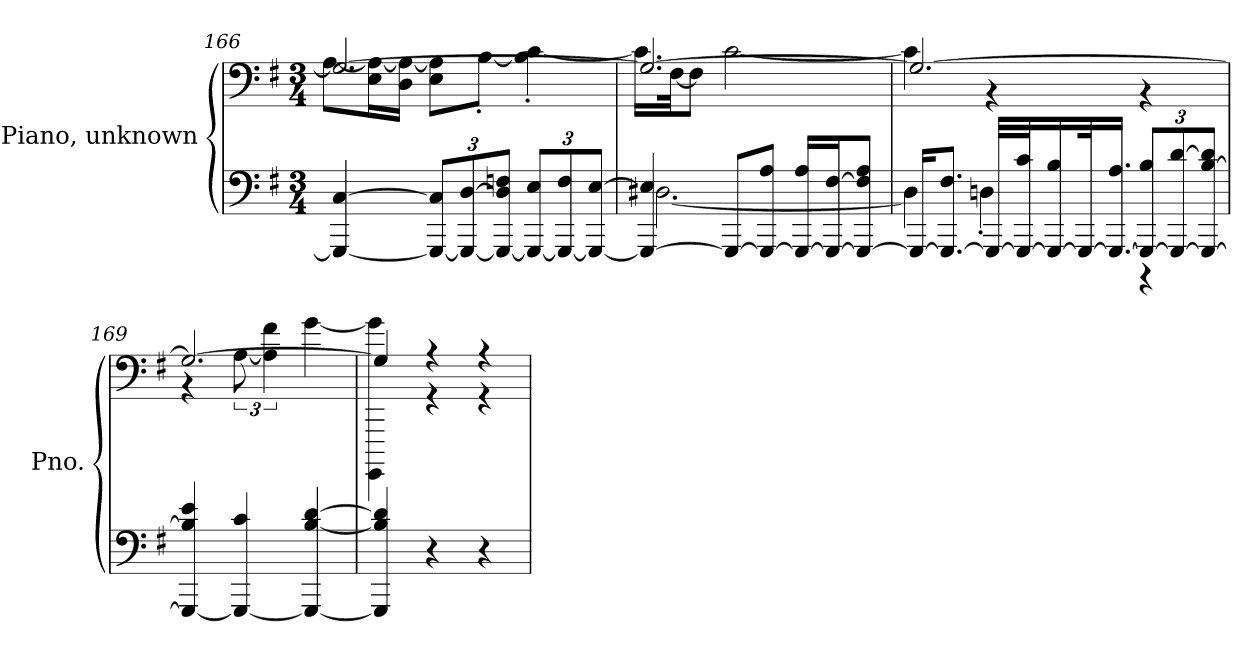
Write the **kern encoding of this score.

**kern	**kern
*part1	*part1
*staff2	*staff1
*I"Piano, unknown	*
*I'Pno.	*
!!LO:LB:g=z
*clefF4	*clefF4
*k[f#]	*k[f#]
*M3/4	*M3/4
=166	=166
*	*^
4GGG/_ [4C/	2.G/_	[8A\L
.	.	16E\ 16A\_L
.	.	16D\ 16A\_JJ
*Xbrackettup	*	*
12GGG/_ 12C/]L	.	8E\ 8A\]L
12GGG/_ [12D/	.	.
.	.	[8B'\J
12GGG/_ 12D/] 12Fn/J	.	.
12GGG/_ 12E/L	.	4B\]' [4c\'
12GGG/_ 12F/	.	.
12GGG/_ [12E/J	.	.
=167	=167	=167
*^	*	*
4GGG/_ 4E/]	[2.D#X\	2.G/_	16.c\LL]
.	.	.	[32F#\JK
.	.	.	8F#\J]
8GGG/L_	.	.	[2c\
8GGG/_ 8A/J	.	.	.
16GGG/_ 16A/LL	.	.	.
16GGG/_ [16F#/J	.	.	.
8GGG/_ 8F#/] 8A/J	.	.	.
!!LO:LB:g=z	!!
=168	=168	=168	=168
16GGG/KL_	4D#\]	2.G/_	4c\]
8.GGG/_ 8.F#/J	.	.	.
32GGG/LLL_	4Dn'\	.	4r
32GGG/_ 32c/J	.	.	.
16GGG/_ 16B/	.	.	.
32GGG/K_	.	.	.
16.GGG/_ 16.A/JJ	.	.	.
12GGG/_ 12B/L	4r	.	4r
12GGG/_ [12d/	.	.	.
12GGG/_ [12B/ 12d/]J	.	.	.
*v	*v	*	*
=169	=169	=169
4GGG/_ 4B/] 4e/	2.G/_	4r
4GGG/_ 4c/	.	[12A\
.	.	6A\] 6f#\
4GGG/_ [4B/ [4d/	.	[4g\
=170	=170	=170
4GGG/] 4B/] 4d/]	4G/]	4GGGG\ 4g\]
4r	4r	4r
4r	4r	4r
*	*v	*v
=	=
*-	*-
